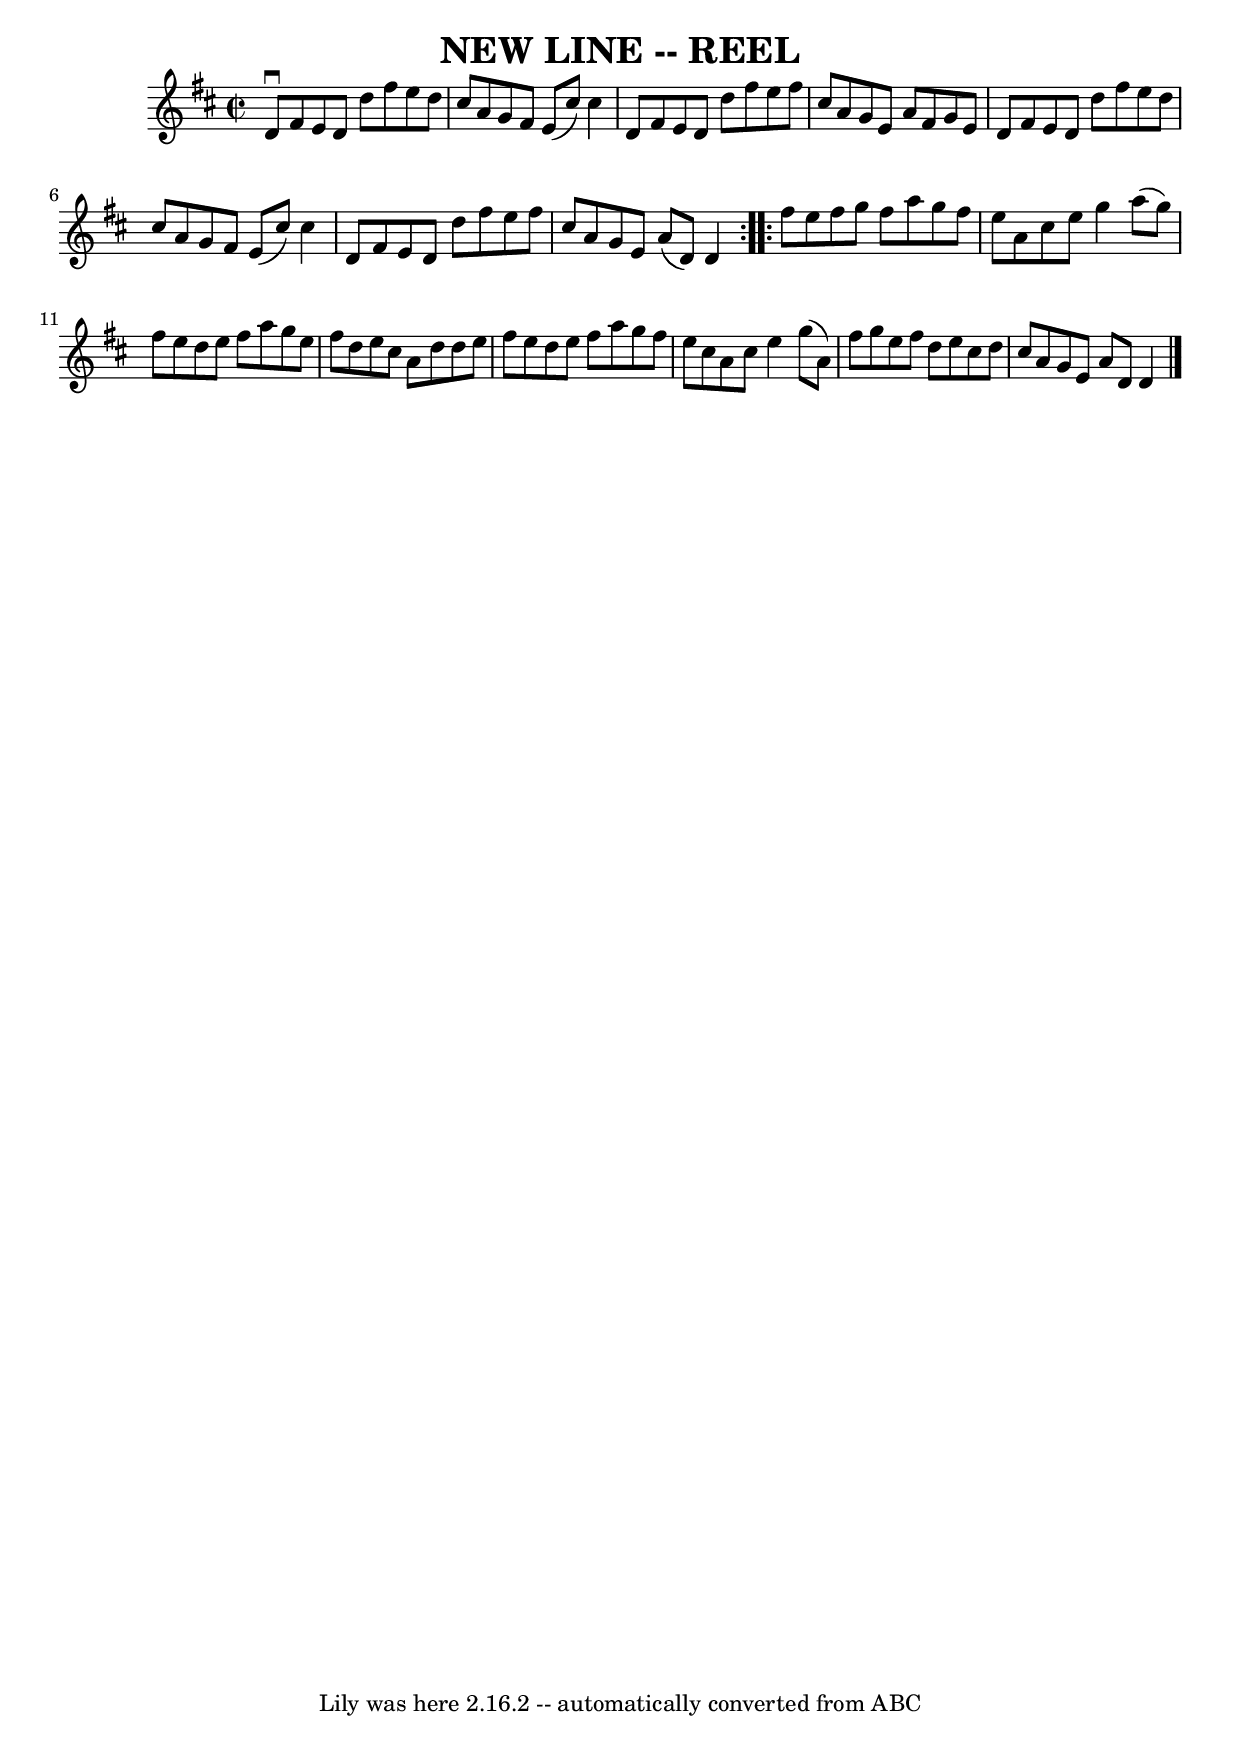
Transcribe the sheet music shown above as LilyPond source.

\version "2.16.2"
\include "Mammoth.ily"
\header {
  %% book = "Ryan's Mammoth Collection of Fiddle Tunes"
  crossRefNumber = "1"
  footnotes = ""
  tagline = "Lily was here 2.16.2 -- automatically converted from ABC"
  title = "NEW LINE -- REEL"

}
voicedefault =  {



  \repeat volta 2 {

    \override Staff.TimeSignature #'style = #'C
    \time 2/2 
    \key d \major d'8^\downbow fis'8 e'8 d'8 d''8    
    fis''8 e''8 d''8    |
    cis''8 a'8 g'8 fis'8 e'8 (
    cis''8) cis''4    |
    d'8 fis'8 e'8 d'8 d''8 fis''8  
    e''8 fis''8    |
    cis''8 a'8 g'8 e'8 a'8 fis'8    
    g'8 e'8    |
    |
    d'8 fis'8 e'8 d'8 d''8    
    fis''8 e''8 d''8    |
    cis''8 a'8 g'8 fis'8 e'8 (
    cis''8) cis''4    |
    d'8 fis'8 e'8 d'8 d''8 fis''8  
    e''8 fis''8    |
    cis''8 a'8 g'8 e'8 a'8 (d'8)   
    d'4    
  }     
  \repeat volta 2 {
    fis''8 e''8 fis''8 g''8 fis''8    
    a''8 g''8 fis''8    |
    e''8 a'8 cis''8 e''8 g''4    
    a''8 (g''8)   |
    fis''8 e''8 d''8 e''8 fis''8 a''8 
    g''8 e''8    |
    fis''8 d''8 e''8 cis''8 a'8 d''8   
    d''8 e''8    |
    |
    fis''8 e''8 d''8 e''8    
    fis''8 a''8 g''8 fis''8    |
    e''8 cis''8 a'8 cis''8  
    e''4 g''8 (a'8)   |
    fis''8 g''8 e''8 fis''8    
    d''8 e''8 cis''8 d''8    |
    cis''8 a'8 g'8 e'8 a'8 
    d'8 d'4      \bar "|."   
  }

}

\score{
  <<

    \context Staff="default"
    {
      \voicedefault 
      
    }

  >>
  \layout {
    
  }
  \midi {
  }

}
